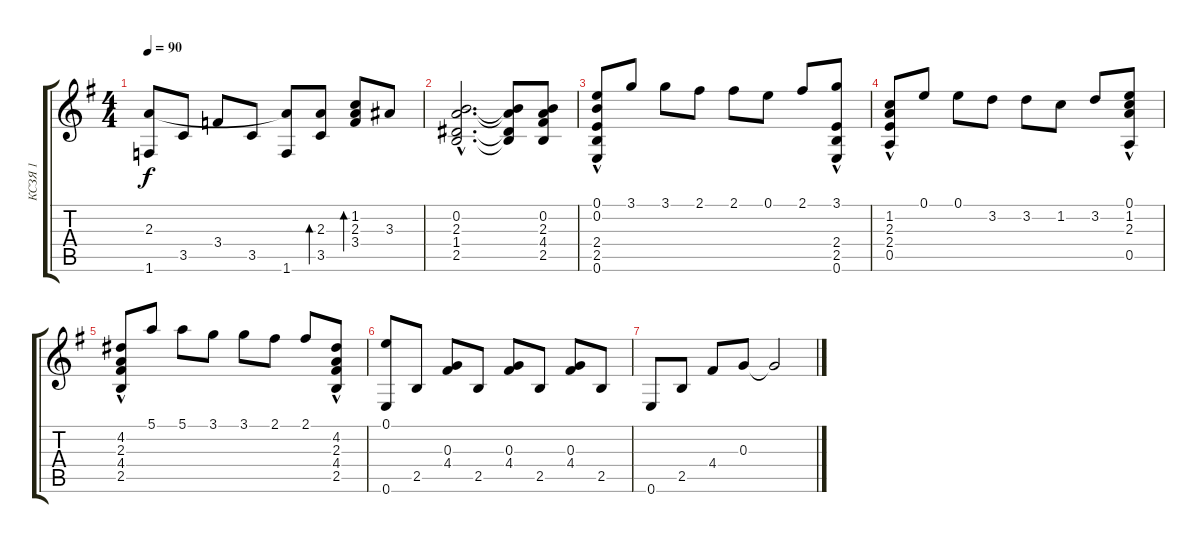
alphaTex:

\track ("КСЗЯ 1" "КСЗЯ 1") {instrument acousticguitarnylon}
\staff {score tabs}
\tuning (E4 B3 G3 D3 A2 E2) {hide}
\ts (4 4)
\tempo 90
\clef g2
\ks eminor
(2.3 1.6).8{dy f} 3.5.8 3.4.8 3.5.8 (2.3{t} 1.6).8 (2.3 3.5).8{bd 240} (1.2 2.3 3.4).8{bd 240} 3.3.8 |
(0.2{hac} 2.3{hac} 1.4{hac} 2.5{hac}).2{d} (0.2{t} 2.3{t} 1.4{t} 2.5{t}).8 (0.2 2.3 4.4 2.5).8 |
(0.1 0.2 2.4{hac} 2.5{hac} 0.6{hac}).8 3.1.8 3.1.8 2.1.8 2.1.8 0.1.8 2.1.8 (3.1 2.4{hac} 2.5{hac} 0.6{hac}).8 |
(1.2 2.3{hac} 2.4{hac} 0.5{hac}).8 0.1.8 0.1.8 3.2.8 3.2.8 1.2.8 3.2.8 (0.1 1.2{hac} 2.3{hac} 0.5{hac}).8 |
(4.2 2.3{hac} 4.4{hac} 2.5{hac}).8 5.1.8 5.1.8 3.1.8 3.1.8 2.1.8 2.1.8 (4.2 2.3{hac} 4.4{hac} 2.5{hac}).8 |
(0.1 0.6).8 2.5.8 (0.3 4.4).8 2.5.8 (0.3 4.4).8 2.5.8 (0.3 4.4).8 2.5.8 |
0.6.8 2.5.8 4.4.8 0.3.8 0.3{t}.2
